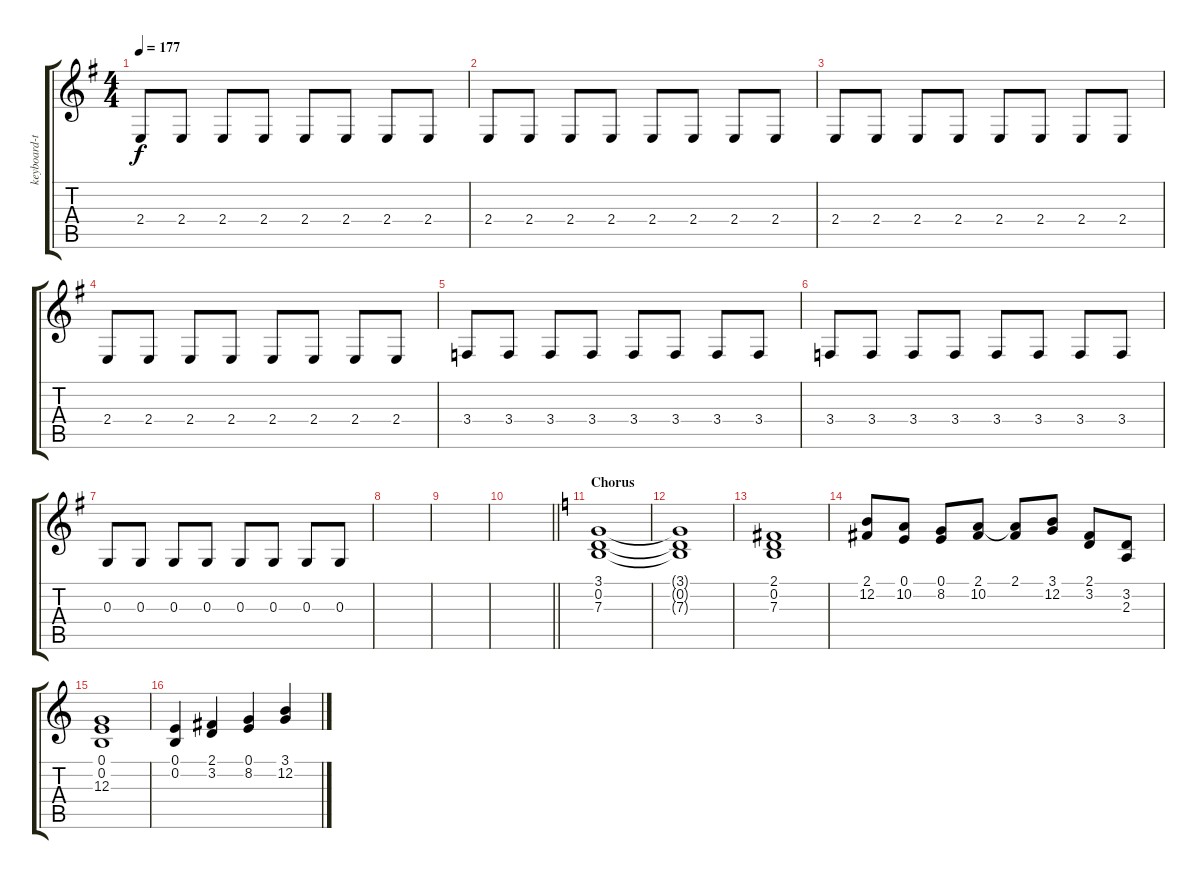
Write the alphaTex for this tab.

\track ("keyboard-tsumugi kotobuki" "keyboard-t") {instrument stringensemble1}
\staff {score tabs}
\tuning (E4 B3 G3 D3 A2 E2) {hide}
\ts (4 4)
\tempo 177
\clef g2
\ks eminor
2.4.8{dy f} 2.4.8 2.4.8 2.4.8 2.4.8 2.4.8 2.4.8 2.4.8 |
2.4.8 2.4.8 2.4.8 2.4.8 2.4.8 2.4.8 2.4.8 2.4.8 |
2.4.8 2.4.8 2.4.8 2.4.8 2.4.8 2.4.8 2.4.8 2.4.8 |
2.4.8 2.4.8 2.4.8 2.4.8 2.4.8 2.4.8 2.4.8 2.4.8 |
3.4.8 3.4.8 3.4.8 3.4.8 3.4.8 3.4.8 3.4.8 3.4.8 |
3.4.8 3.4.8 3.4.8 3.4.8 3.4.8 3.4.8 3.4.8 3.4.8 |
0.3.8 0.3.8 0.3.8 0.3.8 0.3.8 0.3.8 0.3.8 0.3.8 |
|
|
\barLineRight lightlight
|
\section ("" "Chorus")
\ks c
(3.1 0.2 7.3).1 |
(3.1{t} 0.2{t} 7.3{t}).1 |
(2.1 0.2 7.3).1 |
(2.1 12.2).8 (0.1 10.2).8 (0.1 8.2).8 (2.1 10.2).8 (2.1 10.2{t}).8 (3.1 12.2).8 (2.1 3.2).8 (3.2 2.3).8 |
(0.1 0.2 12.3).1 |
(0.1 0.2).4 (2.1 3.2).4 (0.1 8.2).4 (3.1 12.2).4
